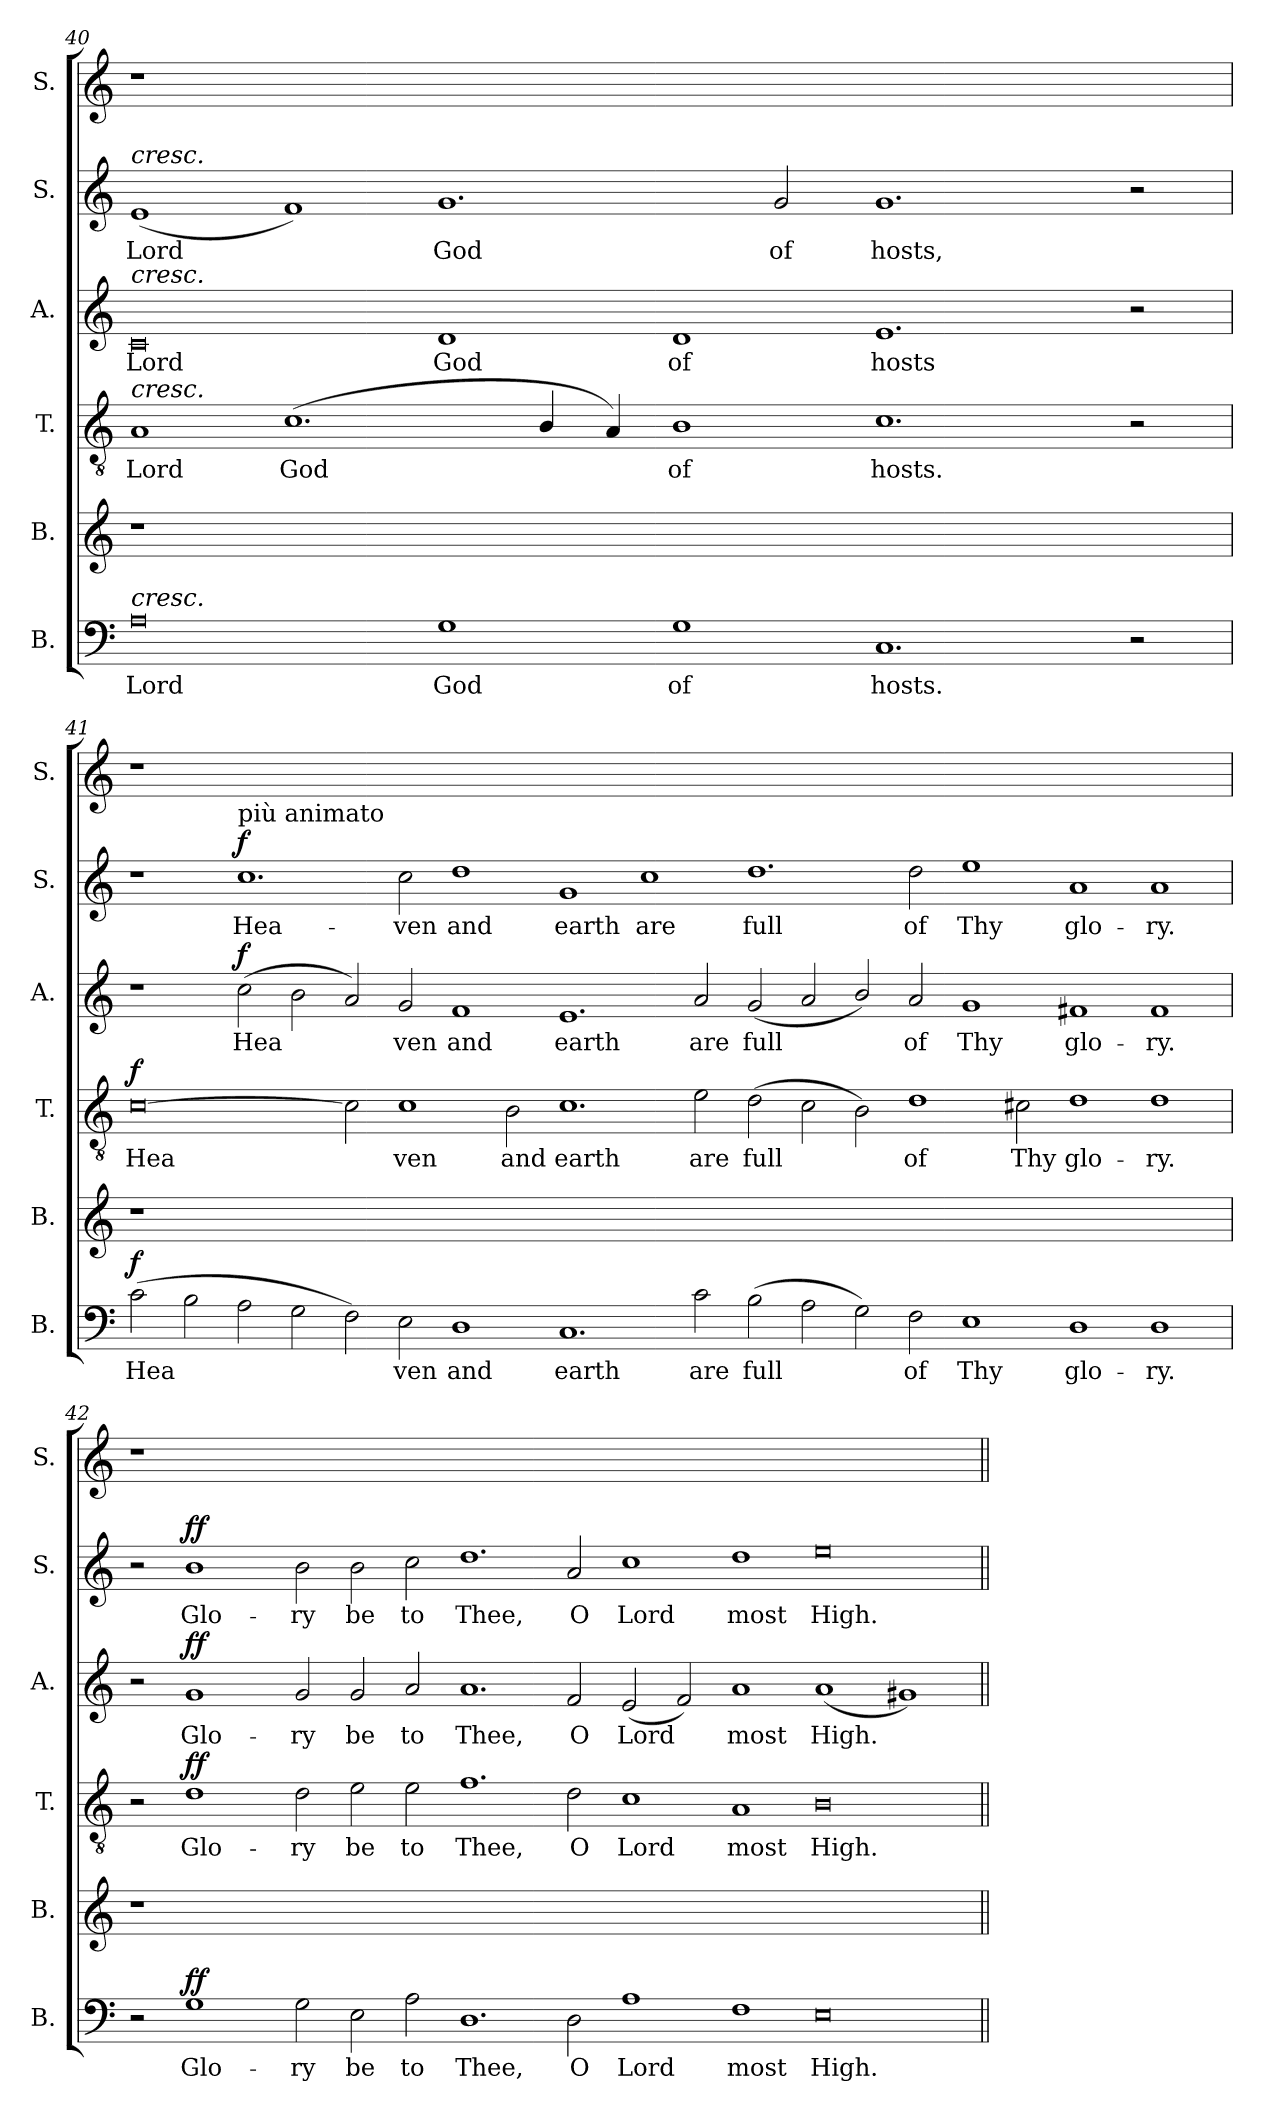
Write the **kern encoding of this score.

**kern	**text	**dynam	**kern	**kern	**text	**dynam	**kern	**text	**dynam	**kern	**text	**dynam	**kern
*part6	*part6	*part6	*part5	*part4	*part4	*part4	*part3	*part3	*part3	*part2	*part2	*part2	*part1
*staff6	*staff6	*staff6	*staff5	*staff4	*staff4	*staff4	*staff3	*staff3	*staff3	*staff2	*staff2	*staff2	*staff1
*I"B.	*	*	*I"B.	*I"T.	*	*	*I"A.	*	*	*I"S.	*	*	*I"S.
*I'B.	*	*	*I'B.	*I'T.	*	*	*I'A.	*	*	*I'S.	*	*	*I'S.
!!LO:PB:g=z
*clefF4	*	*	*clefG2	*clefGv2	*	*	*clefG2	*	*	*clefG2	*	*	*clefG2
*k[]	*	*	*k[]	*k[]	*	*	*k[]	*	*	*k[]	*	*	*k[]
=40	=40	=40	=40	=40	=40	=40	=40	=40	=40	=40	=40	=40	=40
!	!	!	!	!	!	!	!	!	!	!LO:TX:a:i:t=cresc.	!	!	!
!	!	!	!	!	!	!	!LO:TX:a:i:t=cresc.	!	!	!	!	!	!
!	!	!	!	!LO:TX:a:i:t=cresc.	!	!	!	!	!	!	!	!	!
!LO:TX:a:i:t=cresc.	!	!	!	!	!	!	!	!	!	!	!	!	!
!	!LO:LY:b	!	!	!	!LO:LY:b	!	!	!LO:LY:b	!	!	!LO:LY:b	!	!
0A	Lord	.	1r	1A	Lord	.	0c	Lord	.	(<1e	Lord	.	1r
!	!	!	!	!	!LO:LY:b	!	!	!	!	!	!	!	!
.	.	.	00ryy	(<1.c	God	.	.	.	.	1f)	.	.	00ryy
!	!LO:LY:b	!	!	!	!	!	!	!LO:LY:b	!	!	!LO:LY:b	!	!
1G	God	.	.	.	.	.	1d	God	.	1.g	God	.	.
.	.	.	.	4B/	.	.	.	.	.	.	.	.	.
.	.	.	.	4A/)	.	.	.	.	.	.	.	.	.
!	!LO:LY:b	!	!	!	!LO:LY:b	!	!	!LO:LY:b	!	!	!	!	!
1G	of	.	.	1B	of	.	1d	of	.	.	.	.	.
!	!	!	!	!	!	!	!	!	!	!	!LO:LY:b	!	!
.	.	.	.	.	.	.	.	.	.	2g/	of	.	.
!	!LO:LY:b	!	!	!	!LO:LY:b	!	!	!LO:LY:b	!	!	!LO:LY:b	!	!
1.C	hosts.	.	.	1.c	hosts.	.	1.e	hosts	.	1.g	hosts,	.	.
.	.	.	1ryy	.	.	.	.	.	.	.	.	.	1ryy
2r	.	.	.	2r	.	.	2r	.	.	2r	.	.	.
!!LO:PB:g=z
=41	=41	=41	=41	=41	=41	=41	=41	=41	=41	=41	=41	=41	=41
!	!LO:LY:b	!LO:DY:b	!	!	!LO:LY:b	!LO:DY:b	!	!	!	!	!	!	!
(>2c\	Hea	f	1r	[0c	Hea	f	1r	.	.	1r	.	.	1r
2B\	.	.	.	.	.	.	.	.	.	.	.	.	.
!	!	!	!	!	!	!	!	!	!	!LO:TX:a:t=più animato	!	!	!
!	!	!	!	!	!	!	!	!LO:LY:b	!LO:DY:b	!	!LO:LY:b	!LO:DY:b	!
2A\	.	.	000ryy	.	.	.	(>2cc\	Hea	f	1.cc	Hea-	f	000ryy
2G\	.	.	.	.	.	.	2b\	.	.	.	.	.	.
2F\)	.	.	.	2c\]	.	.	2a/)	.	.	.	.	.	.
!	!LO:LY:b	!	!	!	!LO:LY:b	!	!	!LO:LY:b	!	!	!LO:LY:b	!	!
2E\	ven	.	.	1c	ven	.	2g/	ven	.	2cc\	-ven	.	.
!	!LO:LY:b	!	!	!	!	!	!	!LO:LY:b	!	!	!LO:LY:b	!	!
1D	and	.	.	.	.	.	1f	and	.	1dd	and	.	.
!	!	!	!	!	!LO:LY:b	!	!	!	!	!	!	!	!
.	.	.	.	2B\	and	.	.	.	.	.	.	.	.
!	!LO:LY:b	!	!	!	!LO:LY:b	!	!	!LO:LY:b	!	!	!LO:LY:b	!	!
1.C	earth	.	.	1.c	earth	.	1.e	earth	.	1g	earth	.	.
!	!	!	!	!	!	!	!	!	!	!	!LO:LY:b	!	!
.	.	.	.	.	.	.	.	.	.	1cc	are	.	.
!	!LO:LY:b	!	!	!	!LO:LY:b	!	!	!LO:LY:b	!	!	!	!	!
2c\	are	.	.	2e\	are	.	2a/	are	.	.	.	.	.
!	!LO:LY:b	!	!	!	!LO:LY:b	!	!	!LO:LY:b	!	!	!LO:LY:b	!	!
(>2B\	full	.	.	(>2d\	full	.	(<2g/	full	.	1.dd	full	.	.
2A\	.	.	.	2c\	.	.	2a/	.	.	.	.	.	.
2G\)	.	.	.	2B\)	.	.	2b/)	.	.	.	.	.	.
!	!LO:LY:b	!	!	!	!LO:LY:b	!	!	!LO:LY:b	!	!	!LO:LY:b	!	!
2F\	of	.	.	1d	of	.	2a/	of	.	2dd\	of	.	.
!	!LO:LY:b	!	!	!	!	!	!	!LO:LY:b	!	!	!LO:LY:b	!	!
1E	Thy	.	.	.	.	.	1g	Thy	.	1ee	Thy	.	.
!	!	!	!	!	!LO:LY:b	!	!	!	!	!	!	!	!
.	.	.	.	2c#X\	Thy	.	.	.	.	.	.	.	.
!	!LO:LY:b	!	!	!	!LO:LY:b	!	!	!LO:LY:b	!	!	!LO:LY:b	!	!
1D	glo-	.	0ryy	1d	glo-	.	1f#X	glo-	.	1a	glo-	.	0ryy
!	!LO:LY:b	!	!	!	!LO:LY:b	!	!	!LO:LY:b	!	!	!LO:LY:b	!	!
1D	-ry.	.	.	1d	-ry.	.	1f#	-ry.	.	1a	-ry.	.	.
!!LO:PB:g=z
=42	=42	=42	=42	=42	=42	=42	=42	=42	=42	=42	=42	=42	=42
2r	.	.	1r	2r	.	.	2r	.	.	2r	.	.	1r
!	!LO:LY:b	!LO:DY:b	!	!	!LO:LY:b	!LO:DY:b	!	!LO:LY:b	!LO:DY:b	!	!LO:LY:b	!LO:DY:b	!
1G	Glo-	ff	.	1d	Glo-	ff	1g	Glo-	ff	1b	Glo-	ff	.
.	.	.	000ryy	.	.	.	.	.	.	.	.	.	000ryy
!	!LO:LY:b	!	!	!	!LO:LY:b	!	!	!LO:LY:b	!	!	!LO:LY:b	!	!
2G\	-ry	.	.	2d\	-ry	.	2g/	-ry	.	2b\	-ry	.	.
!	!LO:LY:b	!	!	!	!LO:LY:b	!	!	!LO:LY:b	!	!	!LO:LY:b	!	!
2E\	be	.	.	2e\	be	.	2g/	be	.	2b\	be	.	.
!	!LO:LY:b	!	!	!	!LO:LY:b	!	!	!LO:LY:b	!	!	!LO:LY:b	!	!
2A\	to	.	.	2e\	to	.	2a/	to	.	2cc\	to	.	.
!	!LO:LY:b	!	!	!	!LO:LY:b	!	!	!LO:LY:b	!	!	!LO:LY:b	!	!
1.D	Thee,	.	.	1.f	Thee,	.	1.a	Thee,	.	1.dd	Thee,	.	.
!	!LO:LY:b	!	!	!	!LO:LY:b	!	!	!LO:LY:b	!	!	!LO:LY:b	!	!
2D\	O	.	.	2d\	O	.	2f/	O	.	2a/	O	.	.
!	!LO:LY:b	!	!	!	!LO:LY:b	!	!	!LO:LY:b	!	!	!LO:LY:b	!	!
1A	Lord	.	.	1c	Lord	.	(<2e/	Lord	.	1cc	Lord	.	.
.	.	.	.	.	.	.	2f/)	.	.	.	.	.	.
!	!LO:LY:b	!	!	!	!LO:LY:b	!	!	!LO:LY:b	!	!	!LO:LY:b	!	!
1F	most	.	.	1A	most	.	1a	most	.	1dd	most	.	.
!	!LO:LY:b	!	!	!	!LO:LY:b	!	!	!LO:LY:b	!	!	!LO:LY:b	!	!
0E	High.	.	.	0B	High.	.	(<1a	High.	.	0ee	High.	.	.
.	.	.	.	.	.	.	1g#X)	.	.	.	.	.	.
=||	=||	=||	=||	=||	=||	=||	=||	=||	=||	=||	=||	=||	=||
*-	*-	*-	*-	*-	*-	*-	*-	*-	*-	*-	*-	*-	*-
